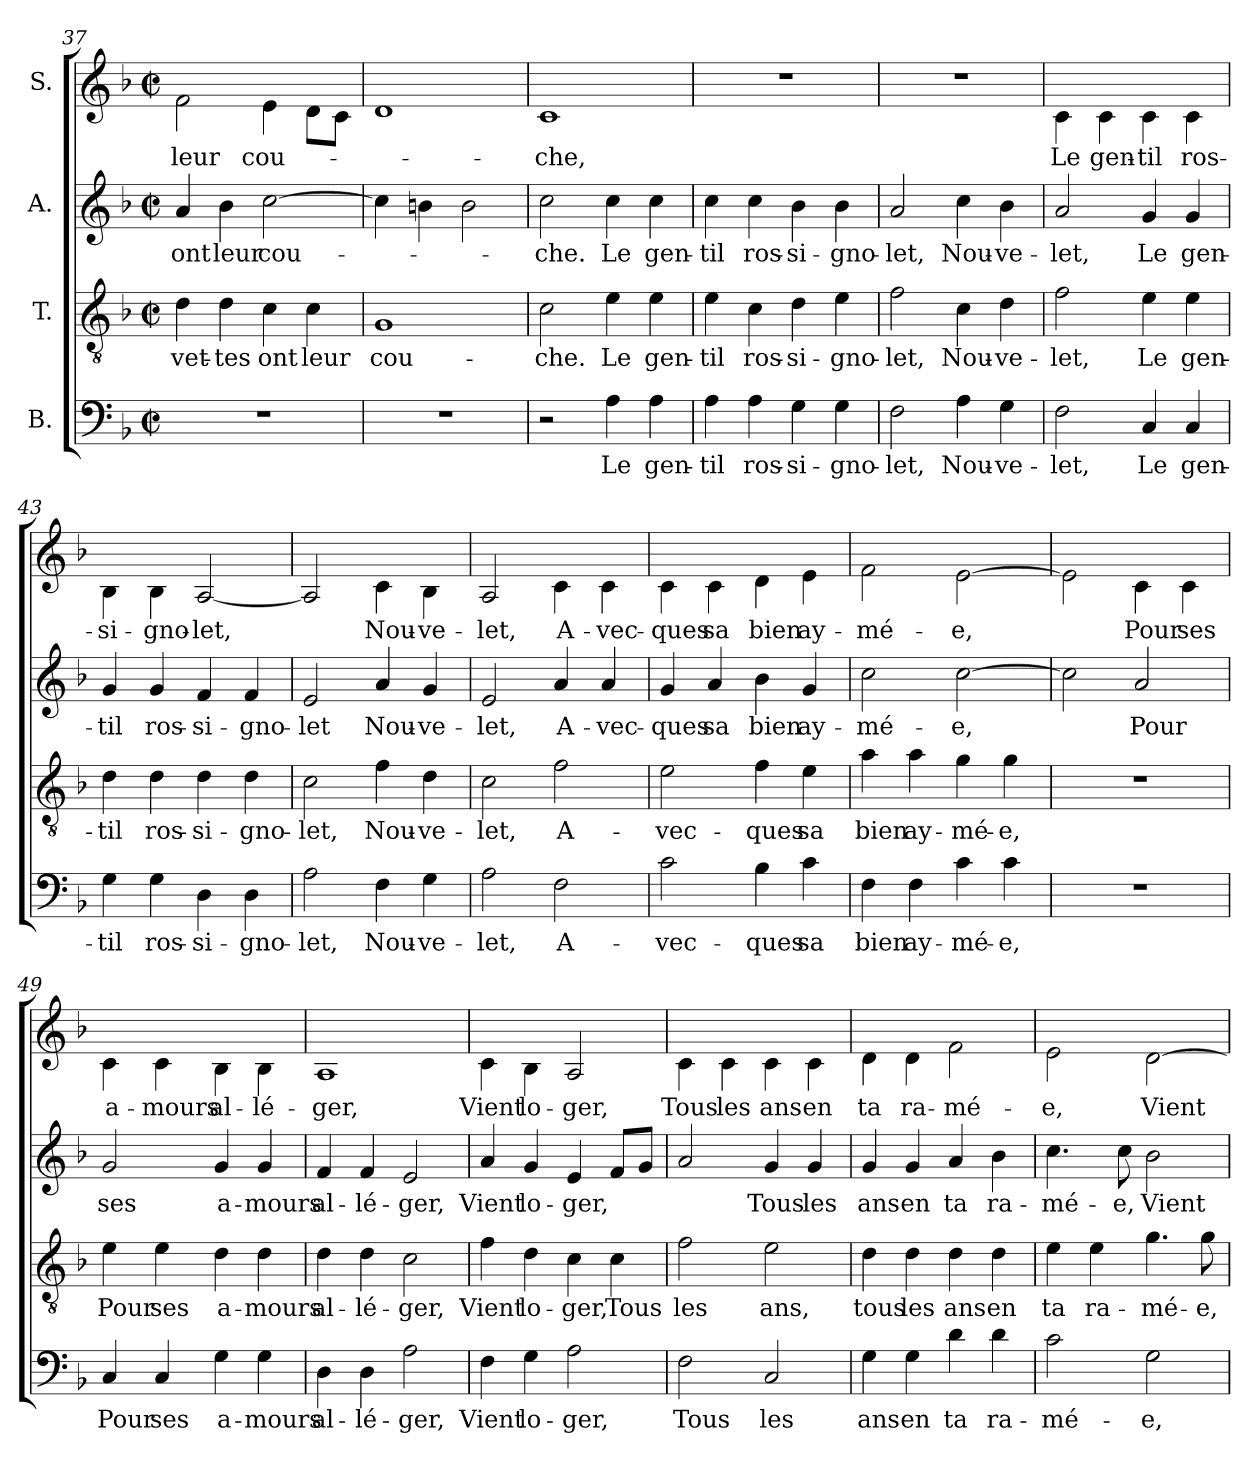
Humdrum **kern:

**kern	**text	**kern	**text	**kern	**text	**kern	**text
*part4	*part4	*part3	*part3	*part2	*part2	*part1	*part1
*staff4	*staff4	*staff3	*staff3	*staff2	*staff2	*staff1	*staff1
*I"B.	*	*I"T.	*	*I"A.	*	*I"S.	*
*clefF4	*	*clefGv2	*	*clefG2	*	*clefG2	*
*	*	*ITrd-7c-12	*	*	*	*ITrd-7c-12	*
*k[b-]	*	*k[b-]	*	*k[b-]	*	*k[b-]	*
*F:	*	*F:	*	*F:	*	*F:	*
*M2/2	*	*M2/2	*	*M2/2	*	*M2/2	*
*met(c|)	*	*met(c|)	*	*met(c|)	*	*met(c|)	*
=37	=37	=37	=37	=37	=37	=37	=37
1r	.	4dd\	-vet-	4a/	ont	2ff\	leur
.	.	4dd\	-tes	4b-\	leur	.	.
.	.	4cc\	ont	[2cc\	cou-	4ee\	cou-
.	.	4cc\	leur	.	.	8dd\L	.
.	.	.	.	.	.	8cc\J	.
!!LO:LB:g=z
=38	=38	=38	=38	=38	=38	=38	=38
1r	.	1g	cou-	4cc\]	.	1dd	.
.	.	.	.	4bn\	.	.	.
.	.	.	.	2b\	.	.	.
=39	=39	=39	=39	=39	=39	=39	=39
2r	.	2cc\	-che.	2cc\	-che.	1cc	-che,
4A\	Le	4ee\	Le	4cc\	Le	.	.
4A\	gen-	4ee\	gen-	4cc\	gen-	.	.
=40	=40	=40	=40	=40	=40	=40	=40
4A\	-til	4ee\	-til	4cc\	-til	1r	.
4A\	ros-	4cc\	ros-	4cc\	ros-	.	.
4G\	-si-	4dd\	-si-	4b-\	-si-	.	.
4G\	-gno-	4ee\	-gno-	4b-\	-gno-	.	.
=41	=41	=41	=41	=41	=41	=41	=41
2F\	-let,	2ff\	-let,	2a/	-let,	1r	.
4A\	Nou-	4cc\	Nou-	4cc\	Nou-	.	.
4G\	-ve-	4dd\	-ve-	4b-\	-ve-	.	.
=42	=42	=42	=42	=42	=42	=42	=42
2F\	-let,	2ff\	-let,	2a/	-let,	4cc\	Le
.	.	.	.	.	.	4cc\	gen-
4C/	Le	4ee\	Le	4g/	Le	4cc\	-til
4C/	gen-	4ee\	gen-	4g/	gen-	4cc\	ros-
=43	=43	=43	=43	=43	=43	=43	=43
4G\	-til	4dd\	-til	4g/	-til	4b-\	-si-
4G\	ros-	4dd\	ros-	4g/	ros-	4b-\	-gno-
4D\	-si-	4dd\	-si-	4f/	-si-	[2a/	-let,
4D\	-gno-	4dd\	-gno-	4f/	-gno-	.	.
!!LO:PB:g=z
=44	=44	=44	=44	=44	=44	=44	=44
2A\	-let,	2cc\	-let,	2e/	-let	2a/]	.
4F\	Nou-	4ff\	Nou-	4a/	Nou-	4cc\	Nou-
4G\	-ve-	4dd\	-ve-	4g/	-ve-	4b-\	-ve-
=45	=45	=45	=45	=45	=45	=45	=45
2A\	-let,	2cc\	-let,	2e/	-let,	2a/	-let,
2F\	A-	2ff\	A-	4a/	A-	4cc\	A-
.	.	.	.	4a/	-vec-	4cc\	-vec-
=46	=46	=46	=46	=46	=46	=46	=46
2c\	-vec-	2ee\	-vec-	4g/	-ques	4cc\	-ques
.	.	.	.	4a/	sa	4cc\	sa
4B-\	-ques	4ff\	-ques	4b-\	bien	4dd\	bien
4c\	sa	4ee\	sa	4g/	ay-	4ee\	ay-
=47	=47	=47	=47	=47	=47	=47	=47
4F\	bien	4aa\	bien	2cc\	-mé-	2ff\	-mé-
4F\	ay-	4aa\	ay-	.	.	.	.
4c\	-mé-	4gg\	-mé-	[2cc\	-e,	[2ee\	-e,
4c\	-e,	4gg\	-e,	.	.	.	.
=48	=48	=48	=48	=48	=48	=48	=48
1r	.	1r	.	2cc\]	.	2ee\]	.
.	.	.	.	2a/	Pour	4cc\	Pour
.	.	.	.	.	.	4cc\	ses
=49	=49	=49	=49	=49	=49	=49	=49
4C/	Pour	4ee\	Pour	2g/	ses	4cc\	a-
4C/	ses	4ee\	ses	.	.	4cc\	-mours
4G\	a-	4dd\	a-	4g/	a-	4b-\	al-
4G\	-mours	4dd\	-mours	4g/	-mours	4b-\	-lé-
!!LO:LB:g=z
=50	=50	=50	=50	=50	=50	=50	=50
4D\	al-	4dd\	al-	4f/	al-	1a	-ger,
4D\	-lé-	4dd\	-lé-	4f/	-lé-	.	.
2A\	-ger,	2cc\	-ger,	2e/	-ger,	.	.
=51	=51	=51	=51	=51	=51	=51	=51
4F\	Vient	4ff\	Vient	4a/	Vient	4cc\	Vient
4G\	lo-	4dd\	lo-	4g/	lo-	4b-\	lo-
2A\	-ger,	4cc\	-ger,	4e/	-ger,	2a/	-ger,
.	.	4cc\	Tous	8f/L	.	.	.
.	.	.	.	8g/J	.	.	.
=52	=52	=52	=52	=52	=52	=52	=52
2F\	Tous	2ff\	les	2a/	.	4cc\	Tous
.	.	.	.	.	.	4cc\	les
2C/	les	2ee\	ans,	4g/	Tous	4cc\	ans
.	.	.	.	4g/	les	4cc\	en
=53	=53	=53	=53	=53	=53	=53	=53
4G\	ans	4dd\	tous	4g/	ans	4dd\	ta
4G\	en	4dd\	les	4g/	en	4dd\	ra-
4d\	ta	4dd\	ans	4a/	ta	2ff\	-mé-
4d\	ra-	4dd\	en	4b-\	ra-	.	.
=54	=54	=54	=54	=54	=54	=54	=54
2c\	-mé-	4ee\	ta	4.cc\	-mé-	2ee\	-e,
.	.	4ee\	ra-	.	.	.	.
.	.	.	.	8cc\	-e,	.	.
2G\	-e,	4.gg\	-mé-	2b-\	Vient	[2dd\	Vient
.	.	8gg\	-e,	.	.	.	.
=	=	=	=	=	=	=	=
*-	*-	*-	*-	*-	*-	*-	*-
